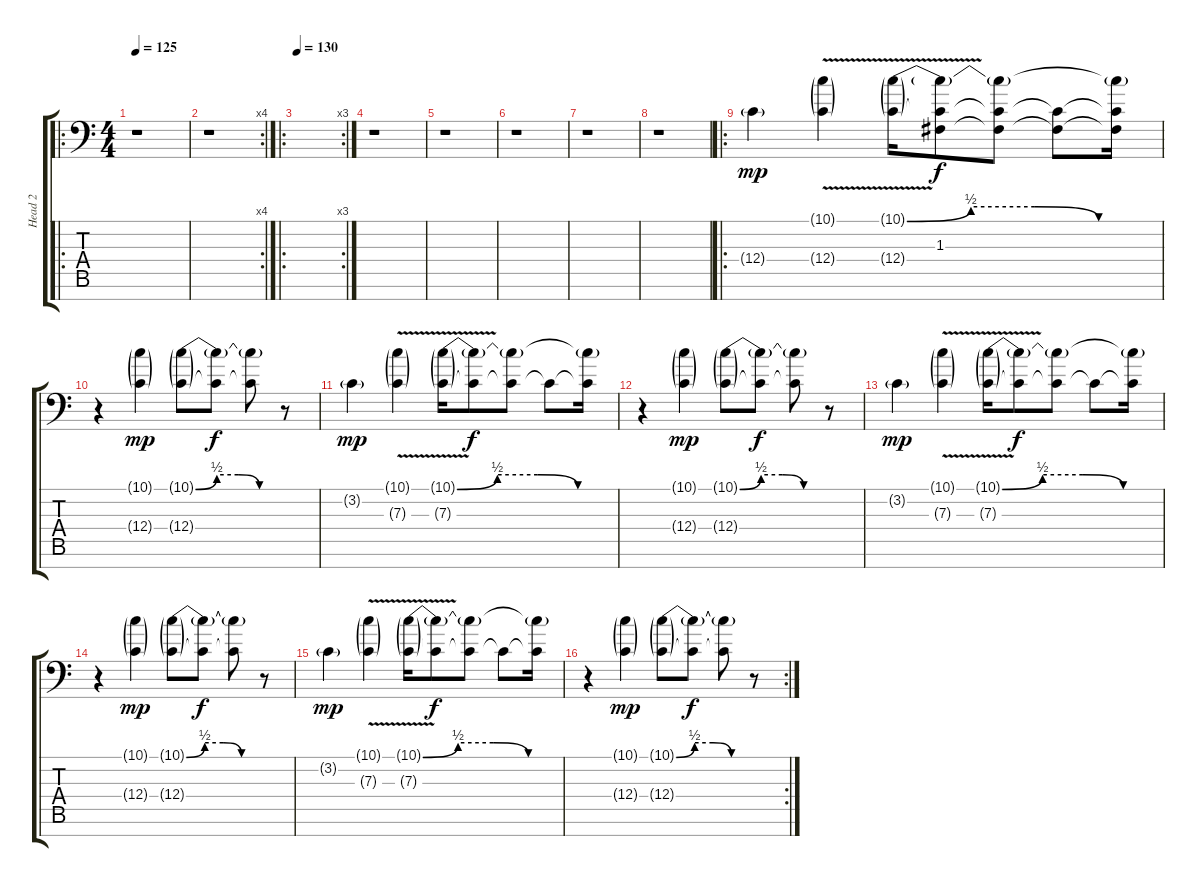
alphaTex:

\track ("Head 2" "Head 2") {instrument fx1rain}
\staff {score tabs}
\tuning (D4 A3 F3 C3 G2 D2 A1) {hide}
\ro
\ts (4 4)
\tempo 125
\clef f4
\ks c
r.1{dy mp instrument fx1rain} |
\rc 4
r.1 |
\ro
\rc 3
\tempo 130
|
r.1 |
r.1 |
r.1 |
r.1 |
r.1 |
\ro
12.4{g}.4 (10.1{v g} 12.4{g}).4 (10.1{be (custom 0 0 15 2 30 2 45 0 60 0) v g} 12.4{g}).16 (10.1{t} 1.3 12.4{t}).8{dy f} (10.1{t} 1.3{t} 12.4{t}).8 (1.3{t} 12.4{t}).8 (10.1{t} 1.3{t} 12.4{t}).16 |
r.4 (10.1{g} 12.4{g}).4{dy mp} (10.1{be (custom 0 0 15 2 30 2 45 0 60 0) g} 12.4{g}).8 (10.1{t} 12.4{t}).8{dy f} (10.1{t} 12.4{t}).8 r.8 |
3.2{g}.4{dy mp} (10.1{v g} 7.3{g}).4 (10.1{be (custom 0 0 15 2 30 2 45 0 60 0) v g} 7.3{g}).16 (10.1{t} 7.3{t}).8{dy f} (10.1{t} 7.3{t}).8 7.3{t}.8 (10.1{t} 7.3{t}).16 |
r.4 (10.1{g} 12.4{g}).4{dy mp} (10.1{be (custom 0 0 15 2 30 2 45 0 60 0) g} 12.4{g}).8 (10.1{t} 12.4{t}).8{dy f} (10.1{t} 12.4{t}).8 r.8 |
3.2{g}.4{dy mp} (10.1{v g} 7.3{g}).4 (10.1{be (custom 0 0 15 2 30 2 45 0 60 0) v g} 7.3{g}).16 (10.1{t} 7.3{t}).8{dy f} (10.1{t} 7.3{t}).8 7.3{t}.8 (10.1{t} 7.3{t}).16 |
r.4 (10.1{g} 12.4{g}).4{dy mp} (10.1{be (custom 0 0 15 2 30 2 45 0 60 0) g} 12.4{g}).8 (10.1{t} 12.4{t}).8{dy f} (10.1{t} 12.4{t}).8 r.8 |
3.2{g}.4{dy mp} (10.1{v g} 7.3{g}).4 (10.1{be (custom 0 0 15 2 30 2 45 0 60 0) v g} 7.3{g}).16 (10.1{t} 7.3{t}).8{dy f} (10.1{t} 7.3{t}).8 7.3{t}.8 (10.1{t} 7.3{t}).16 |
\rc 2
r.4 (10.1{g} 12.4{g}).4{dy mp} (10.1{be (custom 0 0 15 2 30 2 45 0 60 0) g} 12.4{g}).8 (10.1{t} 12.4{t}).8{dy f} (10.1{t} 12.4{t}).8 r.8
